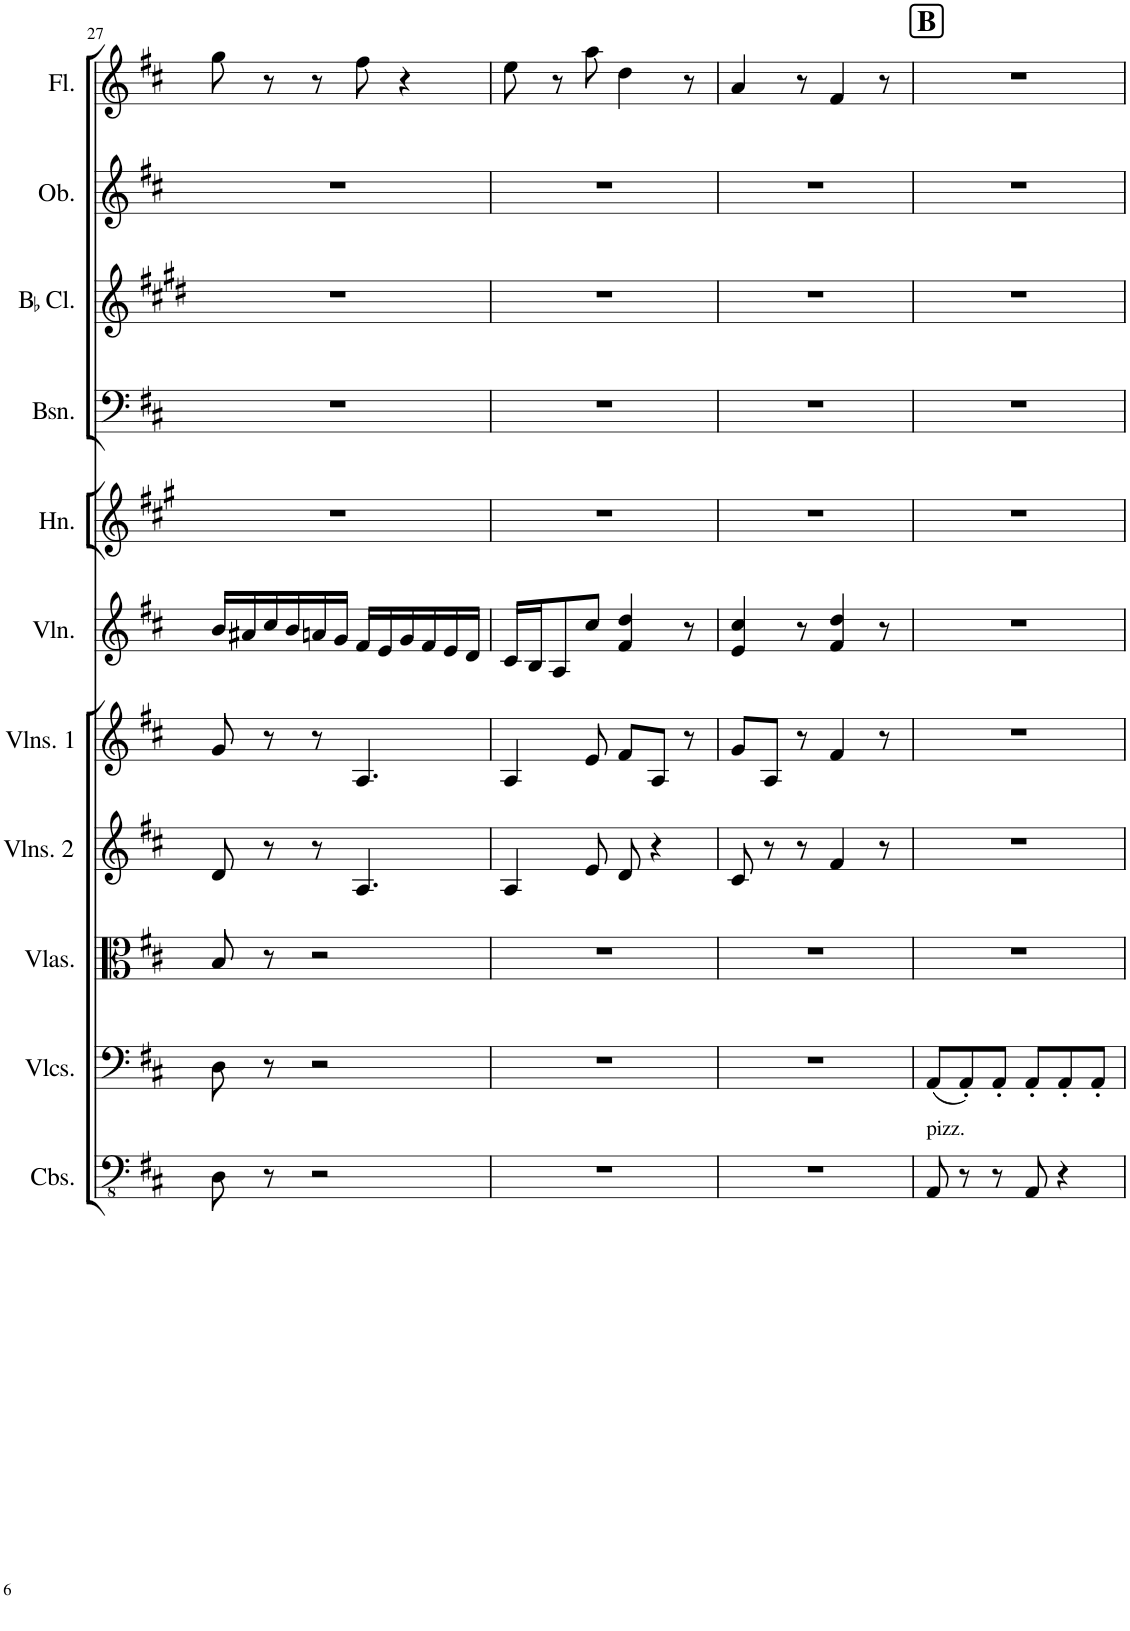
**kern	**dynam	**kern	**kern	**kern	**kern	**kern	**kern	**kern	**kern	**kern	**kern
*part11	*part11	*part10	*part9	*part8	*part7	*part6	*part5	*part4	*part3	*part2	*part1
*staff11	*staff11	*staff10	*staff9	*staff8	*staff7	*staff6	*staff5	*staff4	*staff3	*staff2	*staff1
*I"Contrabasses	*	*I"Violoncellos	*I"Violas	*I"Violins 2	*I"Violins 1	*I"Violin	*I"Horn	*I"Bassoon	*I"BaccidentalFlat Clarinet	*I"Oboe	*I"Flute
*I'Cbs.	*	*I'Vlcs.	*I'Vlas.	*I'Vlns. 2	*I'Vlns. 1	*I'Vln.	*I'Hn.	*I'Bsn.	*I'BaccidentalFlat Cl.	*I'Ob.	*I'Fl.
!!LO:PB:g=z
*clefFv4	*	*clefF4	*clefC3	*clefG2	*clefG2	*clefG2	*clefG2	*clefF4	*clefG2	*clefG2	*clefG2
*	*	*	*	*	*	*	*Trd4c7	*	*Trd1c2	*	*
*k[f#c#]	*	*k[f#c#]	*k[f#c#]	*k[f#c#]	*k[f#c#]	*k[f#c#]	*k[f#c#g#]	*k[f#c#]	*k[f#c#g#d#]	*k[f#c#]	*k[f#c#]
*M6/8	*	*M6/8	*M6/8	*M6/8	*M6/8	*M6/8	*M6/8	*M6/8	*M6/8	*M6/8	*M6/8
=27	=27	=27	=27	=27	=27	=27	=27	=27	=27	=27	=27
8DD\	.	8D\	8B/	8d/	8g/	16b/LL	2.r	2.r	2.r	2.r	8gg\
.	.	.	.	.	.	16a#X/	.	.	.	.	.
8r	.	8r	8r	8r	8r	16cc#/	.	.	.	.	8r
.	.	.	.	.	.	16b/	.	.	.	.	.
2r	.	2r	2r	8r	8r	16an/	.	.	.	.	8r
.	.	.	.	.	.	16g/JJ	.	.	.	.	.
.	.	.	.	4.A/	4.A/	16f#/LL	.	.	.	.	8ff#\
.	.	.	.	.	.	16e/	.	.	.	.	.
.	.	.	.	.	.	16g/	.	.	.	.	4r
.	.	.	.	.	.	16f#/	.	.	.	.	.
.	.	.	.	.	.	16e/	.	.	.	.	.
.	.	.	.	.	.	16d/JJ	.	.	.	.	.
=28	=28	=28	=28	=28	=28	=28	=28	=28	=28	=28	=28
2.r	.	2.r	2.r	4A/	4A/	16c#/LL	2.r	2.r	2.r	2.r	8ee\
.	.	.	.	.	.	16B/J	.	.	.	.	.
.	.	.	.	.	.	8A/	.	.	.	.	8r
.	.	.	.	8e/	8e/	8cc#/J	.	.	.	.	8aa\
.	.	.	.	8d/	8f#/L	4f#/ 4dd/	.	.	.	.	4dd\
.	.	.	.	4r	8A/J	.	.	.	.	.	.
.	.	.	.	.	8r	8r	.	.	.	.	8r
=29	=29	=29	=29	=29	=29	=29	=29	=29	=29	=29	=29
2.r	.	2.r	2.r	8c#/	8g/L	4e/ 4cc#/	2.r	2.r	2.r	2.r	4a/
.	.	.	.	8r	8A/J	.	.	.	.	.	.
.	.	.	.	8r	8r	8r	.	.	.	.	8r
.	.	.	.	4f#/	4f#/	4f#/ 4dd/	.	.	.	.	4f#/
.	.	.	.	8r	8r	8r	.	.	.	.	8r
=30	=30	=30	=30	=30	=30	=30	=30	=30	=30	=30	=30
!	!	!	!	!	!	!	!	!	!	!	!LO:TX:a:B:t=B
!LO:TX:a:t=pizz.	!	!	!	!	!	!	!	!	!	!	!
!	!LO:DY:b	!	!	!	!	!	!	!	!	!	!
8AAA/	p	(8AA/L	2.r	2.r	2.r	2.r	2.r	2.r	2.r	2.r	2.r
8r	.	8AA'/)	.	.	.	.	.	.	.	.	.
8r	.	8AA'/J	.	.	.	.	.	.	.	.	.
8AAA/	.	8AA'/L	.	.	.	.	.	.	.	.	.
4r	.	8AA'/	.	.	.	.	.	.	.	.	.
.	.	8AA'/J	.	.	.	.	.	.	.	.	.
=	=	=	=	=	=	=	=	=	=	=	=
*-	*-	*-	*-	*-	*-	*-	*-	*-	*-	*-	*-
